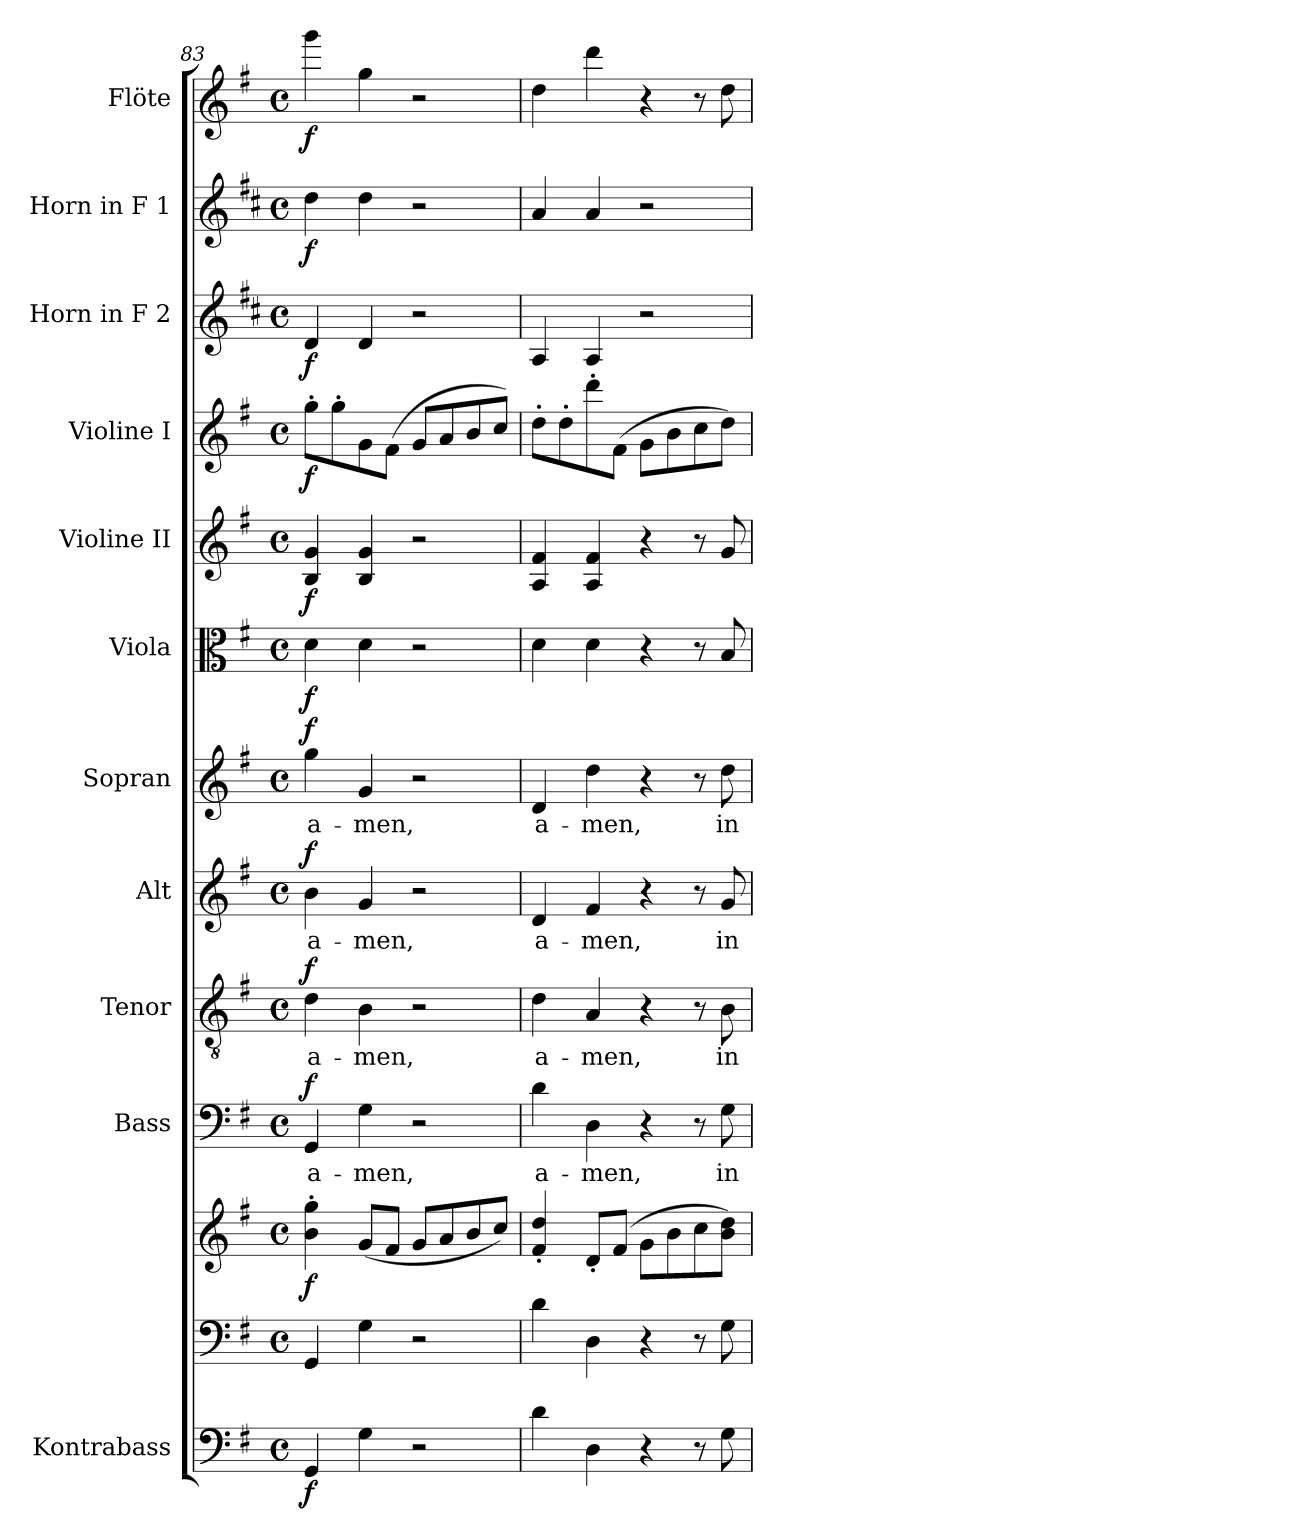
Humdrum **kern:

**kern	**dynam	**kern	**kern	**dynam	**kern	**text	**dynam	**kern	**text	**dynam	**kern	**text	**dynam	**kern	**text	**dynam	**kern	**dynam	**kern	**dynam	**kern	**dynam	**kern	**dynam	**kern	**dynam	**kern	**dynam
*part12	*part12	*part11	*part11	*part11	*part10	*part10	*part10	*part9	*part9	*part9	*part8	*part8	*part8	*part7	*part7	*part7	*part6	*part6	*part5	*part5	*part4	*part4	*part3	*part3	*part2	*part2	*part1	*part1
*staff13	*staff13	*staff12	*staff11	*staff11/12	*staff10	*staff10	*staff10	*staff9	*staff9	*staff9	*staff8	*staff8	*staff8	*staff7	*staff7	*staff7	*staff6	*staff6	*staff5	*staff5	*staff4	*staff4	*staff3	*staff3	*staff2	*staff2	*staff1	*staff1
*I"Kontrabass	*	*	*	*	*I"Bass	*	*	*I"Tenor	*	*	*I"Alt	*	*	*I"Sopran	*	*	*I"Viola	*	*I"Violine II	*	*I"Violine I	*	*I"Horn in F 2	*	*I"Horn in F 1	*	*I"Flöte	*
*I'Kb.	*	*	*	*	*I'B.	*	*	*I'T.	*	*	*I'A.	*	*	*I'S.	*	*	*I'Vla.	*	*I'Vl. II	*	*I'Vl. I	*	*	*	*	*	*I'Fl.	*
*clefF4	*	*clefF4	*clefG2	*	*clefF4	*	*	*clefGv2	*	*	*clefG2	*	*	*clefG2	*	*	*clefC3	*	*clefG2	*	*clefG2	*	*clefG2	*	*clefG2	*	*clefG2	*
*ITrd7c12	*	*	*	*	*	*	*	*	*	*	*	*	*	*	*	*	*	*	*	*	*	*	*ITrd4c7	*	*ITrd4c7	*	*	*
*k[f#]	*	*k[f#]	*k[f#]	*	*k[f#]	*	*	*k[f#]	*	*	*k[f#]	*	*	*k[f#]	*	*	*k[f#]	*	*k[f#]	*	*k[f#]	*	*k[f#]	*	*k[f#]	*	*k[f#]	*
*G:	*	*G:	*G:	*	*G:	*	*	*G:	*	*	*G:	*	*	*G:	*	*	*G:	*	*G:	*	*G:	*	*G:	*	*G:	*	*G:	*
*M4/4	*	*M4/4	*M4/4	*	*M4/4	*	*	*M4/4	*	*	*M4/4	*	*	*M4/4	*	*	*M4/4	*	*M4/4	*	*M4/4	*	*M4/4	*	*M4/4	*	*M4/4	*
*met(c)	*	*met(c)	*met(c)	*	*met(c)	*	*	*met(c)	*	*	*met(c)	*	*	*met(c)	*	*	*met(c)	*	*met(c)	*	*met(c)	*	*met(c)	*	*met(c)	*	*met(c)	*
=83	=83	=83	=83	=83	=83	=83	=83	=83	=83	=83	=83	=83	=83	=83	=83	=83	=83	=83	=83	=83	=83	=83	=83	=83	=83	=83	=83	=83
!	!LO:DY:b	!	!	!LO:DY:b	!	!LO:LY:b	!LO:DY:a	!	!LO:LY:b	!LO:DY:a	!	!LO:LY:b	!LO:DY:a	!	!LO:LY:b	!LO:DY:a	!	!LO:DY:b	!	!LO:DY:b	!	!LO:DY:b	!	!LO:DY:b	!	!LO:DY:b	!	!LO:DY:b
4GGG/	f	4GG/	4b\'> 4gg\'>	f	4GG/	a-	f	4d\	a-	f	4b\	a-	f	4gg\	a-	f	4d\	f	4B/ 4g/	f	8gg'>\L	f	4G/	f	4g\	f	4ggg\	f
.	.	.	.	.	.	.	.	.	.	.	.	.	.	.	.	.	.	.	.	.	8gg'>\	.	.	.	.	.	.	.
!	!	!	!	!	!	!LO:LY:b	!	!	!LO:LY:b	!	!	!LO:LY:b	!	!	!LO:LY:b	!	!	!	!	!	!	!	!	!	!	!	!	!
4GG\	.	4G\	(<8g/L	.	4G\	-men,	.	4B\	-men,	.	4g/	-men,	.	4g/	-men,	.	4d\	.	4B/ 4g/	.	8g\	.	4G/	.	4g\	.	4gg\	.
.	.	.	8f#/J	.	.	.	.	.	.	.	.	.	.	.	.	.	.	.	.	.	(>8f#\J	.	.	.	.	.	.	.
2r	.	2r	8g/L	.	2r	.	.	2r	.	.	2r	.	.	2r	.	.	2r	.	2r	.	8g/L	.	2r	.	2r	.	2r	.
.	.	.	8a/	.	.	.	.	.	.	.	.	.	.	.	.	.	.	.	.	.	8a/	.	.	.	.	.	.	.
.	.	.	8b/	.	.	.	.	.	.	.	.	.	.	.	.	.	.	.	.	.	8b/	.	.	.	.	.	.	.
.	.	.	8cc/J)	.	.	.	.	.	.	.	.	.	.	.	.	.	.	.	.	.	8cc/J)	.	.	.	.	.	.	.
=84	=84	=84	=84	=84	=84	=84	=84	=84	=84	=84	=84	=84	=84	=84	=84	=84	=84	=84	=84	=84	=84	=84	=84	=84	=84	=84	=84	=84
!	!	!	!	!	!	!LO:LY:b	!	!	!LO:LY:b	!	!	!LO:LY:b	!	!	!LO:LY:b	!	!	!	!	!	!	!	!	!	!	!	!	!
4D\	.	4d\	4f#/'< 4dd/'<	.	4d\	a-	.	4d\	a-	.	4d/	a-	.	4d/	a-	.	4d\	.	4A/ 4f#/	.	8dd'>\L	.	4D/	.	4d/	.	4dd\	.
.	.	.	.	.	.	.	.	.	.	.	.	.	.	.	.	.	.	.	.	.	8dd'>\	.	.	.	.	.	.	.
!	!	!	!	!	!	!LO:LY:b	!	!	!LO:LY:b	!	!	!LO:LY:b	!	!	!LO:LY:b	!	!	!	!	!	!	!	!	!	!	!	!	!
4DD\	.	4D\	8d'</L	.	4D\	-men,	.	4A/	-men,	.	4f#/	-men,	.	4dd\	-men,	.	4d\	.	4A/ 4f#/	.	8ddd'>\	.	4D/	.	4d/	.	4ddd\	.
.	.	.	(8f#/J	.	.	.	.	.	.	.	.	.	.	.	.	.	.	.	.	.	(>8f#\J	.	.	.	.	.	.	.
4r	.	4r	8g\L	.	4r	.	.	4r	.	.	4r	.	.	4r	.	.	4r	.	4r	.	8g\L	.	2r	.	2r	.	4r	.
.	.	.	8b\	.	.	.	.	.	.	.	.	.	.	.	.	.	.	.	.	.	8b\	.	.	.	.	.	.	.
8r	.	8r	8cc\	.	8r	.	.	8r	.	.	8r	.	.	8r	.	.	8r	.	8r	.	8cc\	.	.	.	.	.	8r	.
!	!	!	!	!	!	!LO:LY:b	!	!	!LO:LY:b	!	!	!LO:LY:b	!	!	!LO:LY:b	!	!	!	!	!	!	!	!	!	!	!	!	!
8GG\	.	8G\	8b\ 8dd\J)	.	8G\	in	.	8B\	in	.	8g/	in	.	8dd\	in	.	8B/	.	8g/	.	8dd\J)	.	.	.	.	.	8dd\	.
=	=	=	=	=	=	=	=	=	=	=	=	=	=	=	=	=	=	=	=	=	=	=	=	=	=	=	=	=
*-	*-	*-	*-	*-	*-	*-	*-	*-	*-	*-	*-	*-	*-	*-	*-	*-	*-	*-	*-	*-	*-	*-	*-	*-	*-	*-	*-	*-
